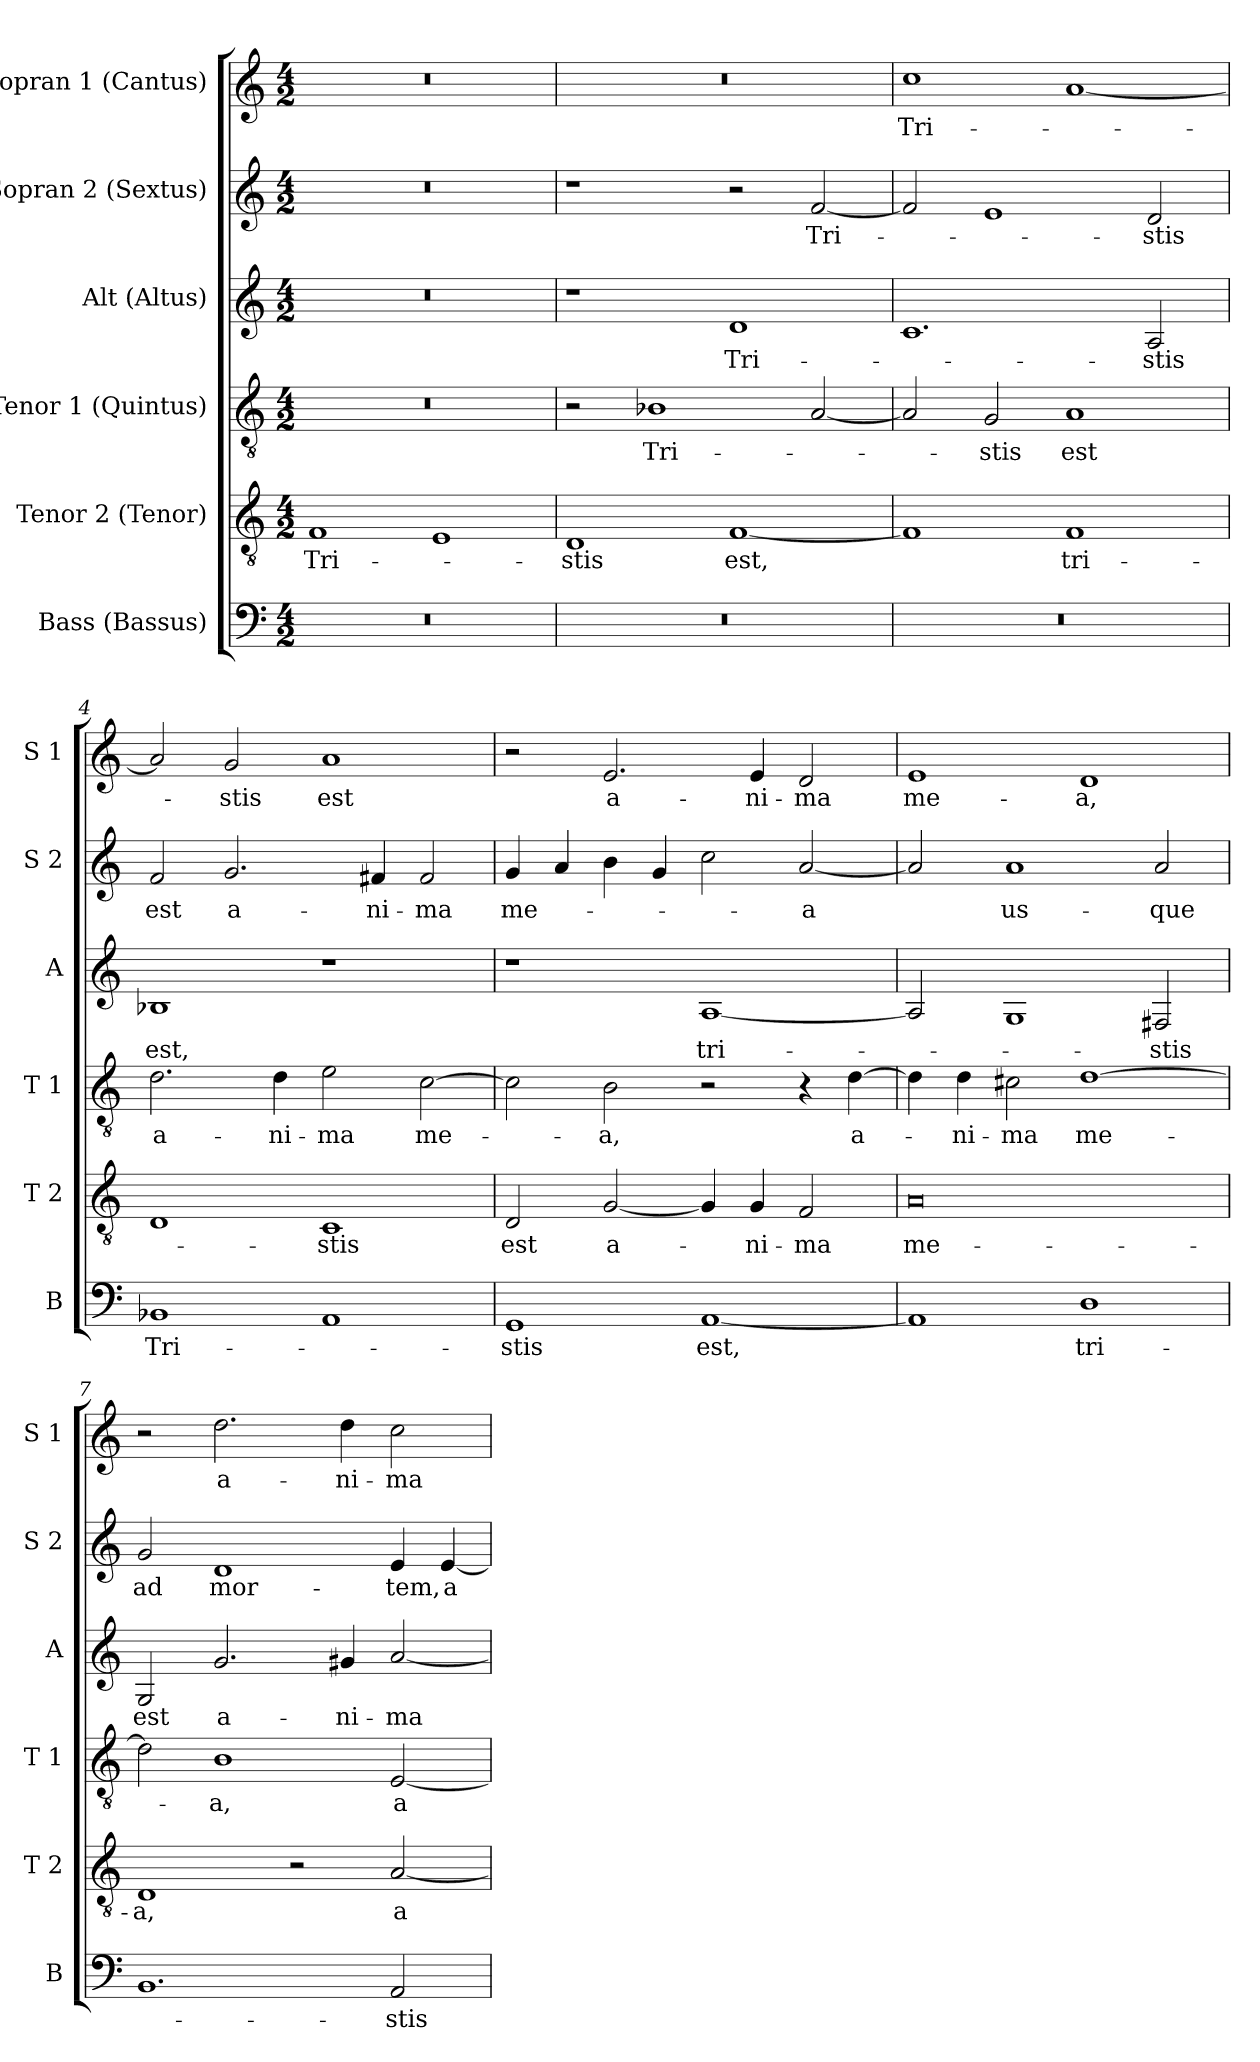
**kern	**text	**kern	**text	**kern	**text	**kern	**text	**kern	**text	**kern	**text
*part6	*part6	*part5	*part5	*part4	*part4	*part3	*part3	*part2	*part2	*part1	*part1
*staff6	*staff6	*staff5	*staff5	*staff4	*staff4	*staff3	*staff3	*staff2	*staff2	*staff1	*staff1
*I"Bass (Bassus)	*	*I"Tenor 2 (Tenor)	*	*I"Tenor 1 (Quintus)	*	*I"Alt (Altus)	*	*I"Sopran 2 (Sextus)	*	*I"Sopran 1 (Cantus)	*
*I'B	*	*I'T 2	*	*I'T 1	*	*I'A	*	*I'S 2	*	*I'S 1	*
*clefF4	*	*clefGv2	*	*clefGv2	*	*clefG2	*	*clefG2	*	*clefG2	*
*k[]	*	*k[]	*	*k[]	*	*k[]	*	*k[]	*	*k[]	*
*C:	*	*C:	*	*C:	*	*C:	*	*C:	*	*C:	*
*M4/2	*	*M4/2	*	*M4/2	*	*M4/2	*	*M4/2	*	*M4/2	*
=1	=1	=1	=1	=1	=1	=1	=1	=1	=1	=1	=1
!	!	!	!LO:LY:b	!	!	!	!	!	!	!	!
0r	.	1F	Tri-	0r	.	0r	.	0r	.	0r	.
.	.	1E	.	.	.	.	.	.	.	.	.
=2	=2	=2	=2	=2	=2	=2	=2	=2	=2	=2	=2
!	!	!	!LO:LY:b	!	!	!	!	!	!	!	!
0r	.	1D	-stis	2r	.	1r	.	1r	.	0r	.
!	!	!	!	!	!LO:LY:b	!	!	!	!	!	!
.	.	.	.	1B-X	Tri-	.	.	.	.	.	.
!	!	!	!LO:LY:b	!	!	!	!LO:LY:b	!	!	!	!
.	.	[1F	est,	.	.	1d	Tri-	2r	.	.	.
!	!	!	!	!	!	!	!	!	!LO:LY:b	!	!
.	.	.	.	[2A/	.	.	.	[2f/	Tri-	.	.
=3	=3	=3	=3	=3	=3	=3	=3	=3	=3	=3	=3
!	!	!	!	!	!	!	!	!	!	!	!LO:LY:b
0r	.	1F]	.	2A/]	.	1.c	.	2f/]	.	1cc	Tri-
!	!	!	!	!	!LO:LY:b	!	!	!	!	!	!
.	.	.	.	2G/	-stis	.	.	1e	.	.	.
!	!	!	!LO:LY:b	!	!LO:LY:b	!	!	!	!	!	!
.	.	1F	tri-	1A	est	.	.	.	.	[1a	.
!	!	!	!	!	!	!	!LO:LY:b	!	!LO:LY:b	!	!
.	.	.	.	.	.	2A/	-stis	2d/	-stis	.	.
=4	=4	=4	=4	=4	=4	=4	=4	=4	=4	=4	=4
!	!LO:LY:b	!	!	!	!LO:LY:b	!	!LO:LY:b	!	!LO:LY:b	!	!
1BB-X	Tri-	1D	.	2.d\	a-	1B-X	est,	2f/	est	2a/]	.
!	!	!	!	!	!	!	!	!	!LO:LY:b	!	!LO:LY:b
.	.	.	.	.	.	.	.	2.g/	a-	2g/	-stis
!	!	!	!	!	!LO:LY:b	!	!	!	!	!	!
.	.	.	.	4d\	-ni-	.	.	.	.	.	.
!	!	!	!LO:LY:b	!	!LO:LY:b	!	!	!	!	!	!LO:LY:b
1AA	.	1C	-stis	2e\	-ma	1r	.	.	.	1a	est
!	!	!	!	!	!	!	!	!	!LO:LY:b	!	!
.	.	.	.	.	.	.	.	4f#X/	-ni-	.	.
!	!	!	!	!	!LO:LY:b	!	!	!	!LO:LY:b	!	!
.	.	.	.	[2c\	me-	.	.	2f#/	-ma	.	.
=5	=5	=5	=5	=5	=5	=5	=5	=5	=5	=5	=5
!	!LO:LY:b	!	!LO:LY:b	!	!	!	!	!	!LO:LY:b	!	!
1GG	-stis	2D/	est	2c\]	.	1r	.	4g/	me-	2r	.
.	.	.	.	.	.	.	.	4a/	.	.	.
!	!	!	!LO:LY:b	!	!LO:LY:b	!	!	!	!	!	!LO:LY:b
.	.	[2G/	a-	2B\	-a,	.	.	4b\	.	2.e/	a-
.	.	.	.	.	.	.	.	4g/	.	.	.
!	!LO:LY:b	!	!	!	!	!	!LO:LY:b	!	!	!	!
[1AA	est,	4G/]	.	2r	.	[1A	tri-	2cc\	.	.	.
!	!	!	!LO:LY:b	!	!	!	!	!	!	!	!LO:LY:b
.	.	4G/	-ni-	.	.	.	.	.	.	4e/	-ni-
!	!	!	!LO:LY:b	!	!	!	!	!	!LO:LY:b	!	!LO:LY:b
.	.	2F/	-ma	4r	.	.	.	[2a/	-a	2d/	-ma
!	!	!	!	!	!LO:LY:b	!	!	!	!	!	!
.	.	.	.	[4d\	a-	.	.	.	.	.	.
=6	=6	=6	=6	=6	=6	=6	=6	=6	=6	=6	=6
!	!	!	!LO:LY:b	!	!	!	!	!	!	!	!LO:LY:b
1AA]	.	0A	me-	4d\]	.	2A/]	.	2a/]	.	1e	me-
!	!	!	!	!	!LO:LY:b	!	!	!	!	!	!
.	.	.	.	4d\	-ni-	.	.	.	.	.	.
!	!	!	!	!	!LO:LY:b	!	!	!	!LO:LY:b	!	!
.	.	.	.	2c#X\	-ma	1G	.	1a	us-	.	.
!	!LO:LY:b	!	!	!	!LO:LY:b	!	!	!	!	!	!LO:LY:b
1D	tri-	.	.	[1d	me-	.	.	.	.	1d	-a,
!	!	!	!	!	!	!	!LO:LY:b	!	!LO:LY:b	!	!
.	.	.	.	.	.	2F#X/	-stis	2a/	-que	.	.
!!LO:LB:g=z
=7	=7	=7	=7	=7	=7	=7	=7	=7	=7	=7	=7
!	!	!	!LO:LY:b	!	!	!	!LO:LY:b	!	!LO:LY:b	!	!
1.BB	.	1D	-a,	2d\]	.	2G/	est	2g/	ad	2r	.
!	!	!	!	!	!LO:LY:b	!	!LO:LY:b	!	!LO:LY:b	!	!LO:LY:b
.	.	.	.	1B	-a,	2.g/	a-	1d	mor-	2.dd\	a-
.	.	2r	.	.	.	.	.	.	.	.	.
!	!	!	!	!	!	!	!LO:LY:b	!	!	!	!LO:LY:b
.	.	.	.	.	.	4g#X/	-ni-	.	.	4dd\	-ni-
!	!LO:LY:b	!	!LO:LY:b	!	!LO:LY:b	!	!LO:LY:b	!	!LO:LY:b	!	!LO:LY:b
2AA/	-stis	[2A/	a-	[2E/	a-	[2a/	-ma	4e/	-tem,	2cc\	-ma
!	!	!	!	!	!	!	!	!	!LO:LY:b	!	!
.	.	.	.	.	.	.	.	[4e/	a-	.	.
=	=	=	=	=	=	=	=	=	=	=	=
*-	*-	*-	*-	*-	*-	*-	*-	*-	*-	*-	*-
